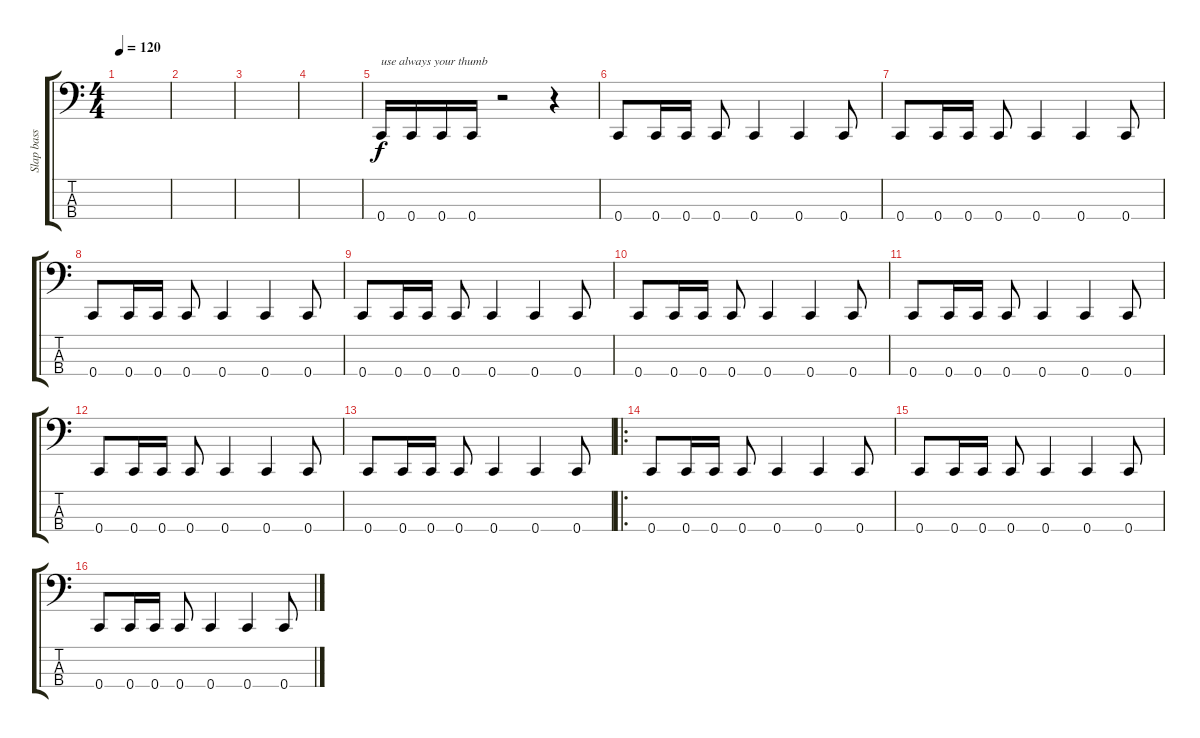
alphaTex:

\track ("Slap bass" "Slap bass") {instrument slapbass2}
\staff {score tabs}
\tuning (G2 D2 A1 C1) {hide}
\ts (4 4)
\tempo 120
\clef f4
\ks c
|
|
|
|
0.4.16{txt "use always your thumb"} 0.4.16 0.4.16 0.4.16 r.2 r.4 |
0.4.8 0.4.16 0.4.16 0.4.8 0.4.4 0.4.4 0.4.8 |
0.4.8 0.4.16 0.4.16 0.4.8 0.4.4 0.4.4 0.4.8 |
0.4.8 0.4.16 0.4.16 0.4.8 0.4.4 0.4.4 0.4.8 |
0.4.8 0.4.16 0.4.16 0.4.8 0.4.4 0.4.4 0.4.8 |
0.4.8 0.4.16 0.4.16 0.4.8 0.4.4 0.4.4 0.4.8 |
0.4.8 0.4.16 0.4.16 0.4.8 0.4.4 0.4.4 0.4.8 |
0.4.8 0.4.16 0.4.16 0.4.8 0.4.4 0.4.4 0.4.8 |
0.4.8 0.4.16 0.4.16 0.4.8 0.4.4 0.4.4 0.4.8 |
\ro
0.4.8 0.4.16 0.4.16 0.4.8 0.4.4 0.4.4 0.4.8 |
0.4.8 0.4.16 0.4.16 0.4.8 0.4.4 0.4.4 0.4.8 |
0.4.8 0.4.16 0.4.16 0.4.8 0.4.4 0.4.4 0.4.8
